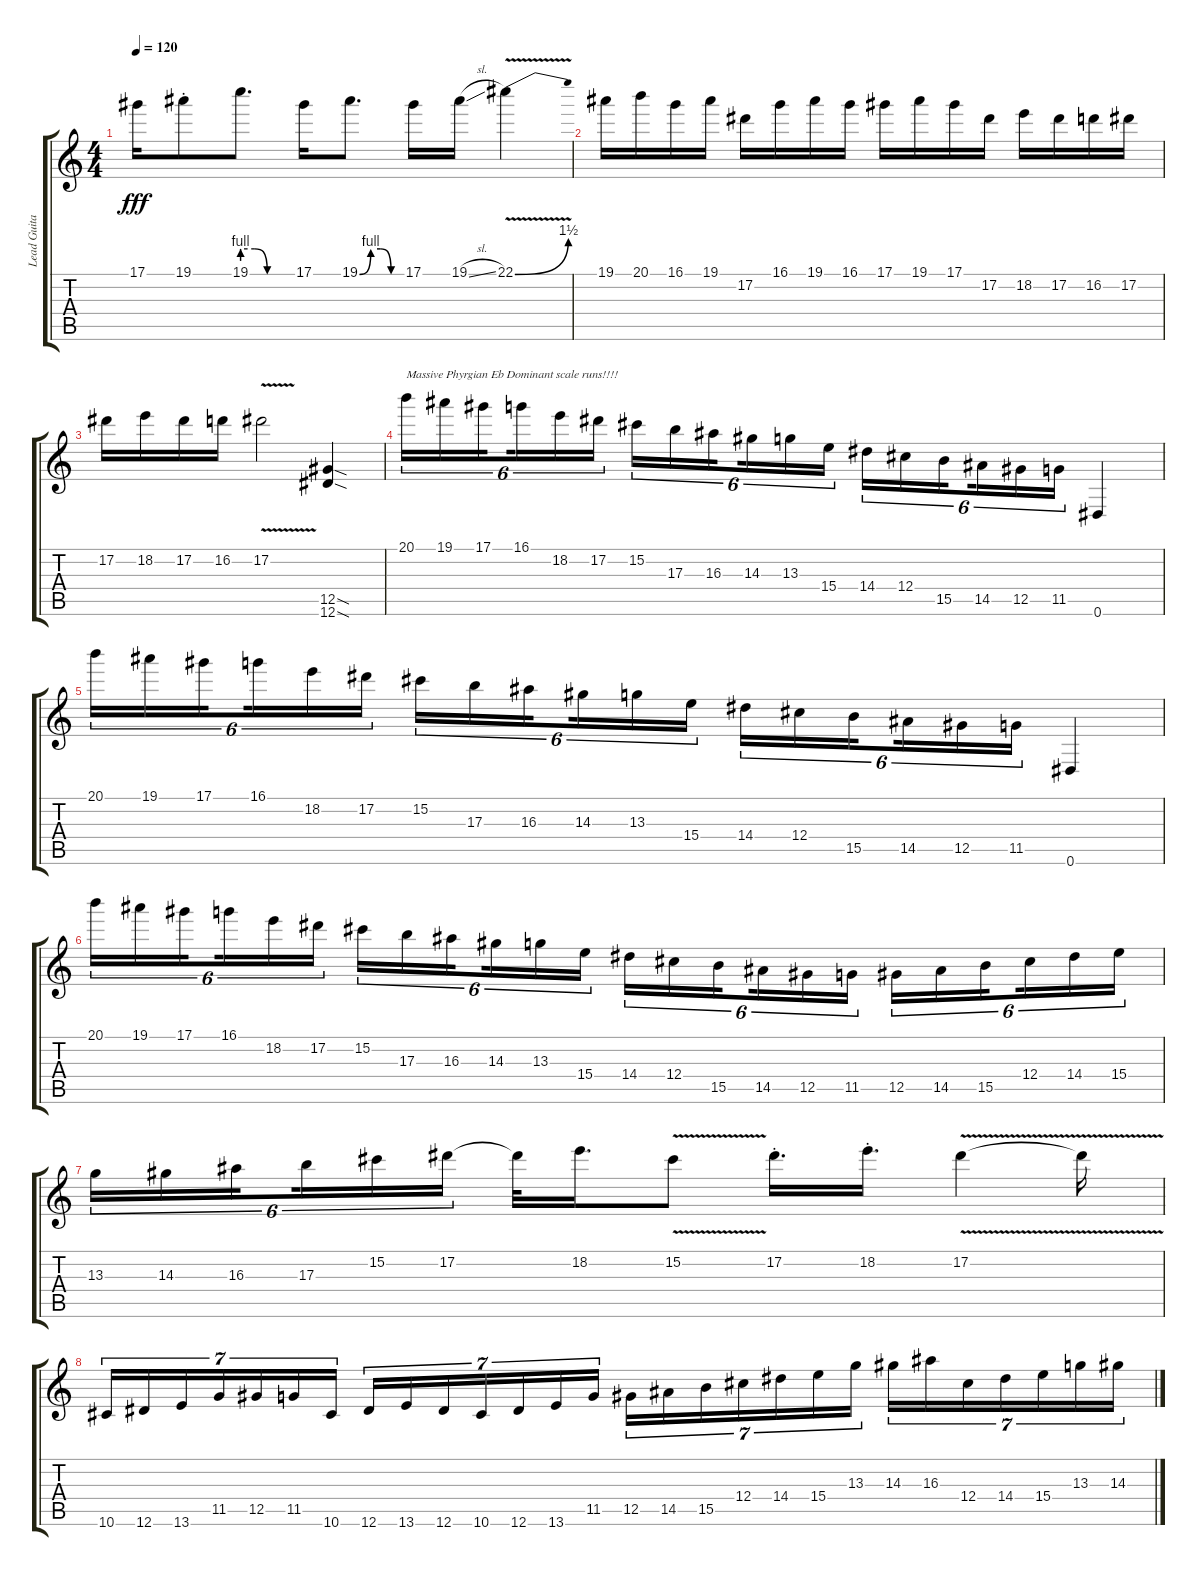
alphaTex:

\track ("Lead Guitar" "Lead Guita") {instrument overdrivenguitar}
\staff {score tabs}
\tuning (Eb4 Bb3 Gb3 Db3 Ab2 Eb2) {hide}
\ts (4 4)
\tempo 120
\clef g2
\ks c
17.1.16{dy fff} 19.1{st}.8 19.1{be (custom 0 4 15 4 30 0 60 0)}.8{d} 17.1.16 19.1{be (custom 0 0 16 4 30 4 45 0 60 0)}.8{d} 17.1.16 19.1{sl}.16 22.1{be (bend 0 0 60 6) v}.4 |
19.1.16 20.1.16 16.1.16 19.1.16 17.2.16 16.1.16 19.1.16 16.1.16 17.1.16 19.1.16 17.1.16 17.2.16 18.2.16 17.2.16 16.2.16 17.2.16 |
17.2.16 18.2.16 17.2.16 16.2.16 17.2{v}.2 (12.5{sod} 12.6{sod}).4 |
20.1.16{tu (6 4) txt "Massive Phyrgian Eb Dominant scale runs!!!!"} 19.1.16{tu (6 4)} 17.1.16{tu (6 4) beam splitsecondary} 16.1.16{tu (6 4)} 18.2.16{tu (6 4)} 17.2.16{tu (6 4)} 15.2.16{tu (6 4)} 17.3.16{tu (6 4)} 16.3.16{tu (6 4) beam splitsecondary} 14.3.16{tu (6 4)} 13.3.16{tu (6 4)} 15.4.16{tu (6 4)} 14.4.16{tu (6 4)} 12.4.16{tu (6 4)} 15.5.16{tu (6 4) beam splitsecondary} 14.5.16{tu (6 4)} 12.5.16{tu (6 4)} 11.5.16{tu (6 4)} 0.6.4 |
20.1.16{tu (6 4)} 19.1.16{tu (6 4)} 17.1.16{tu (6 4) beam splitsecondary} 16.1.16{tu (6 4)} 18.2.16{tu (6 4)} 17.2.16{tu (6 4)} 15.2.16{tu (6 4)} 17.3.16{tu (6 4)} 16.3.16{tu (6 4) beam splitsecondary} 14.3.16{tu (6 4)} 13.3.16{tu (6 4)} 15.4.16{tu (6 4)} 14.4.16{tu (6 4)} 12.4.16{tu (6 4)} 15.5.16{tu (6 4) beam splitsecondary} 14.5.16{tu (6 4)} 12.5.16{tu (6 4)} 11.5.16{tu (6 4)} 0.6.4 |
20.1.16{tu (6 4)} 19.1.16{tu (6 4)} 17.1.16{tu (6 4) beam splitsecondary} 16.1.16{tu (6 4)} 18.2.16{tu (6 4)} 17.2.16{tu (6 4)} 15.2.16{tu (6 4)} 17.3.16{tu (6 4)} 16.3.16{tu (6 4) beam splitsecondary} 14.3.16{tu (6 4)} 13.3.16{tu (6 4)} 15.4.16{tu (6 4)} 14.4.16{tu (6 4)} 12.4.16{tu (6 4)} 15.5.16{tu (6 4) beam splitsecondary} 14.5.16{tu (6 4)} 12.5.16{tu (6 4)} 11.5.16{tu (6 4)} 12.5.16{tu (6 4)} 14.5.16{tu (6 4)} 15.5.16{tu (6 4) beam splitsecondary} 12.4.16{tu (6 4)} 14.4.16{tu (6 4)} 15.4.16{tu (6 4)} |
13.3.16{tu (6 4)} 14.3.16{tu (6 4)} 16.3.16{tu (6 4) beam splitsecondary} 17.3.16{tu (6 4)} 15.2.16{tu (6 4)} 17.2.16{tu (6 4)} 17.2{t}.32 18.2.16{d} 15.2{v}.8 17.2{st}.16{d} 18.2{st}.16{d} 17.2{v}.4 17.2{t}.16 |
10.6.16{tu (7 4)} 12.6.16{tu (7 4)} 13.6.16{tu (7 4)} 11.5.16{tu (7 4)} 12.5.16{tu (7 4)} 11.5.16{tu (7 4)} 10.6.16{tu (7 4)} 12.6.16{tu (7 4)} 13.6.16{tu (7 4)} 12.6.16{tu (7 4)} 10.6.16{tu (7 4)} 12.6.16{tu (7 4)} 13.6.16{tu (7 4)} 11.5.16{tu (7 4)} 12.5.16{tu (7 4)} 14.5.16{tu (7 4)} 15.5.16{tu (7 4)} 12.4.16{tu (7 4)} 14.4.16{tu (7 4)} 15.4.16{tu (7 4)} 13.3.16{tu (7 4)} 14.3.16{tu (7 4)} 16.3.16{tu (7 4)} 12.4.16{tu (7 4)} 14.4.16{tu (7 4)} 15.4.16{tu (7 4)} 13.3.16{tu (7 4)} 14.3.16{tu (7 4)}
